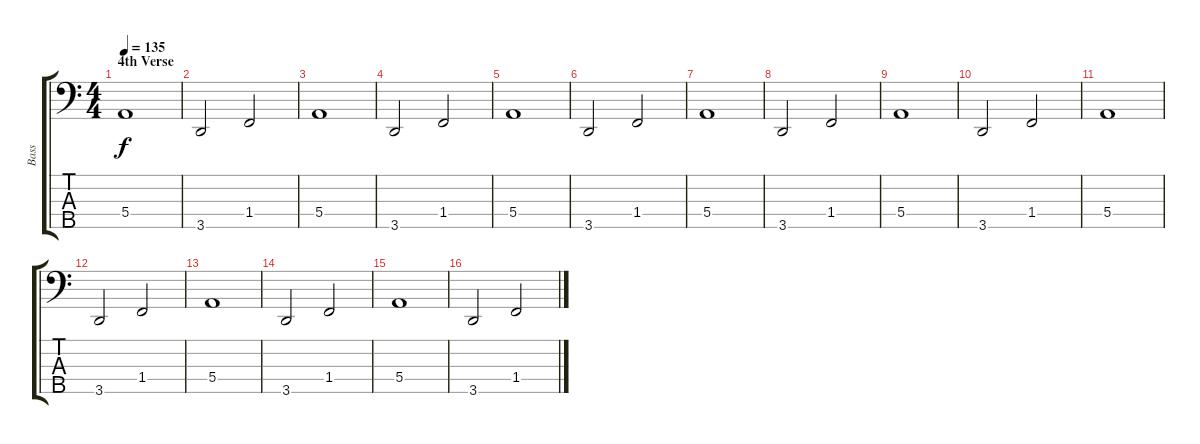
\track ("Bass" "Bass") {instrument slapbass2}
\staff {score tabs}
\tuning (G2 D2 A1 E1 B0) {hide}
\ts (4 4)
\section ("" "4th Verse")
\tempo 135
\clef f4
\ks c
5.4.1{dy f} |
3.5.2 1.4.2 |
5.4.1 |
3.5.2 1.4.2 |
5.4.1 |
3.5.2 1.4.2 |
5.4.1 |
3.5.2 1.4.2 |
5.4.1 |
3.5.2 1.4.2 |
5.4.1 |
3.5.2 1.4.2 |
5.4.1 |
3.5.2 1.4.2 |
5.4.1 |
3.5.2 1.4.2
